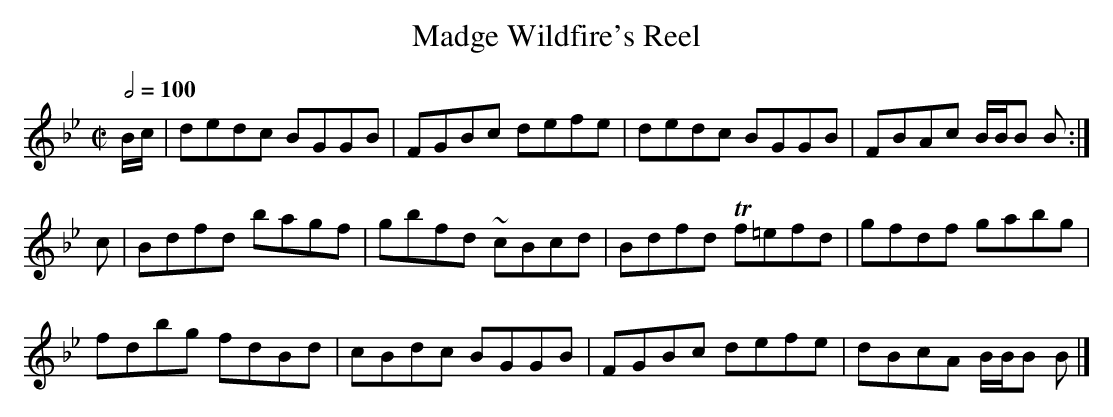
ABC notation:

X:1
T:Madge Wildfire's Reel
M:C|
L:1/8
Q:1/2=100
K:Bb
B/c/|dedc BGGB|FGBc  defe|dedc  BGGB |FBAc B/B/B B:|
c   |Bdfd bagf|gbfd ~cBcd|Bdfd Tf=efd|gfdf gabg    |
     fdbg fdBd|cBdc  BGGB|FGBc  defe |dBcA B/B/B B|]
